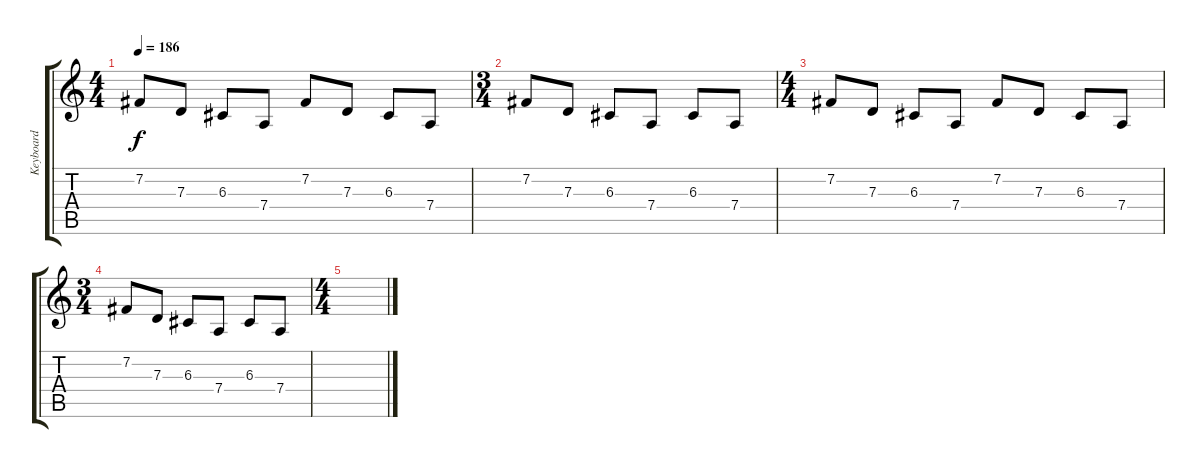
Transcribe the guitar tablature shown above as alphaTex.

\track ("Keyboard" "Keyboard") {instrument electricgrandpiano}
\staff {score tabs}
\tuning (E4 B3 G3 D3 A2 E2) {hide}
\ts (4 4)
\tempo 186
\clef g2
\ks c
7.2.8{dy f} 7.3.8 6.3.8 7.4.8 7.2.8 7.3.8 6.3.8 7.4.8 |
\ts (3 4)
7.2.8 7.3.8 6.3.8 7.4.8 6.3.8 7.4.8 |
\ts (4 4)
7.2.8 7.3.8 6.3.8 7.4.8 7.2.8 7.3.8 6.3.8 7.4.8 |
\ts (3 4)
7.2.8 7.3.8 6.3.8 7.4.8 6.3.8 7.4.8 |
\ts (4 4)
